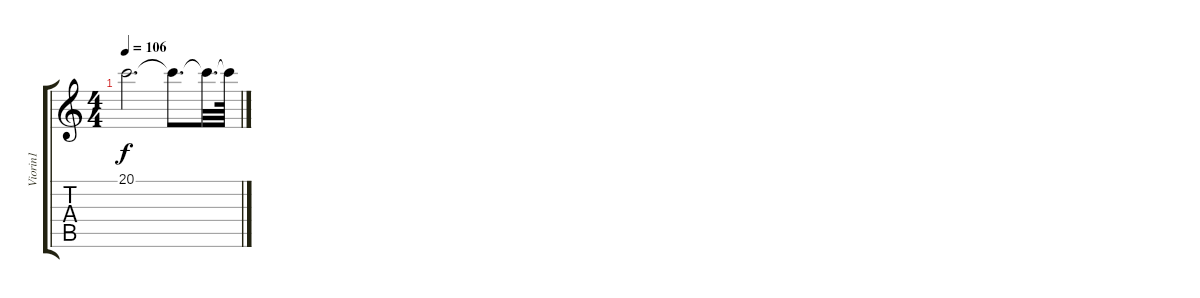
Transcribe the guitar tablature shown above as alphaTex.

\track ("Viorin1" "Viorin1") {instrument violin}
\staff {score tabs}
\tuning (E4 B3 G3 D3 A2 E2) {hide}
\ts (4 4)
\tempo 106
\clef g2
\ks c
20.1{t}.2{d dy f} 20.1{t}.8{d} 20.1{t}.32{d} 20.1{t}.64
